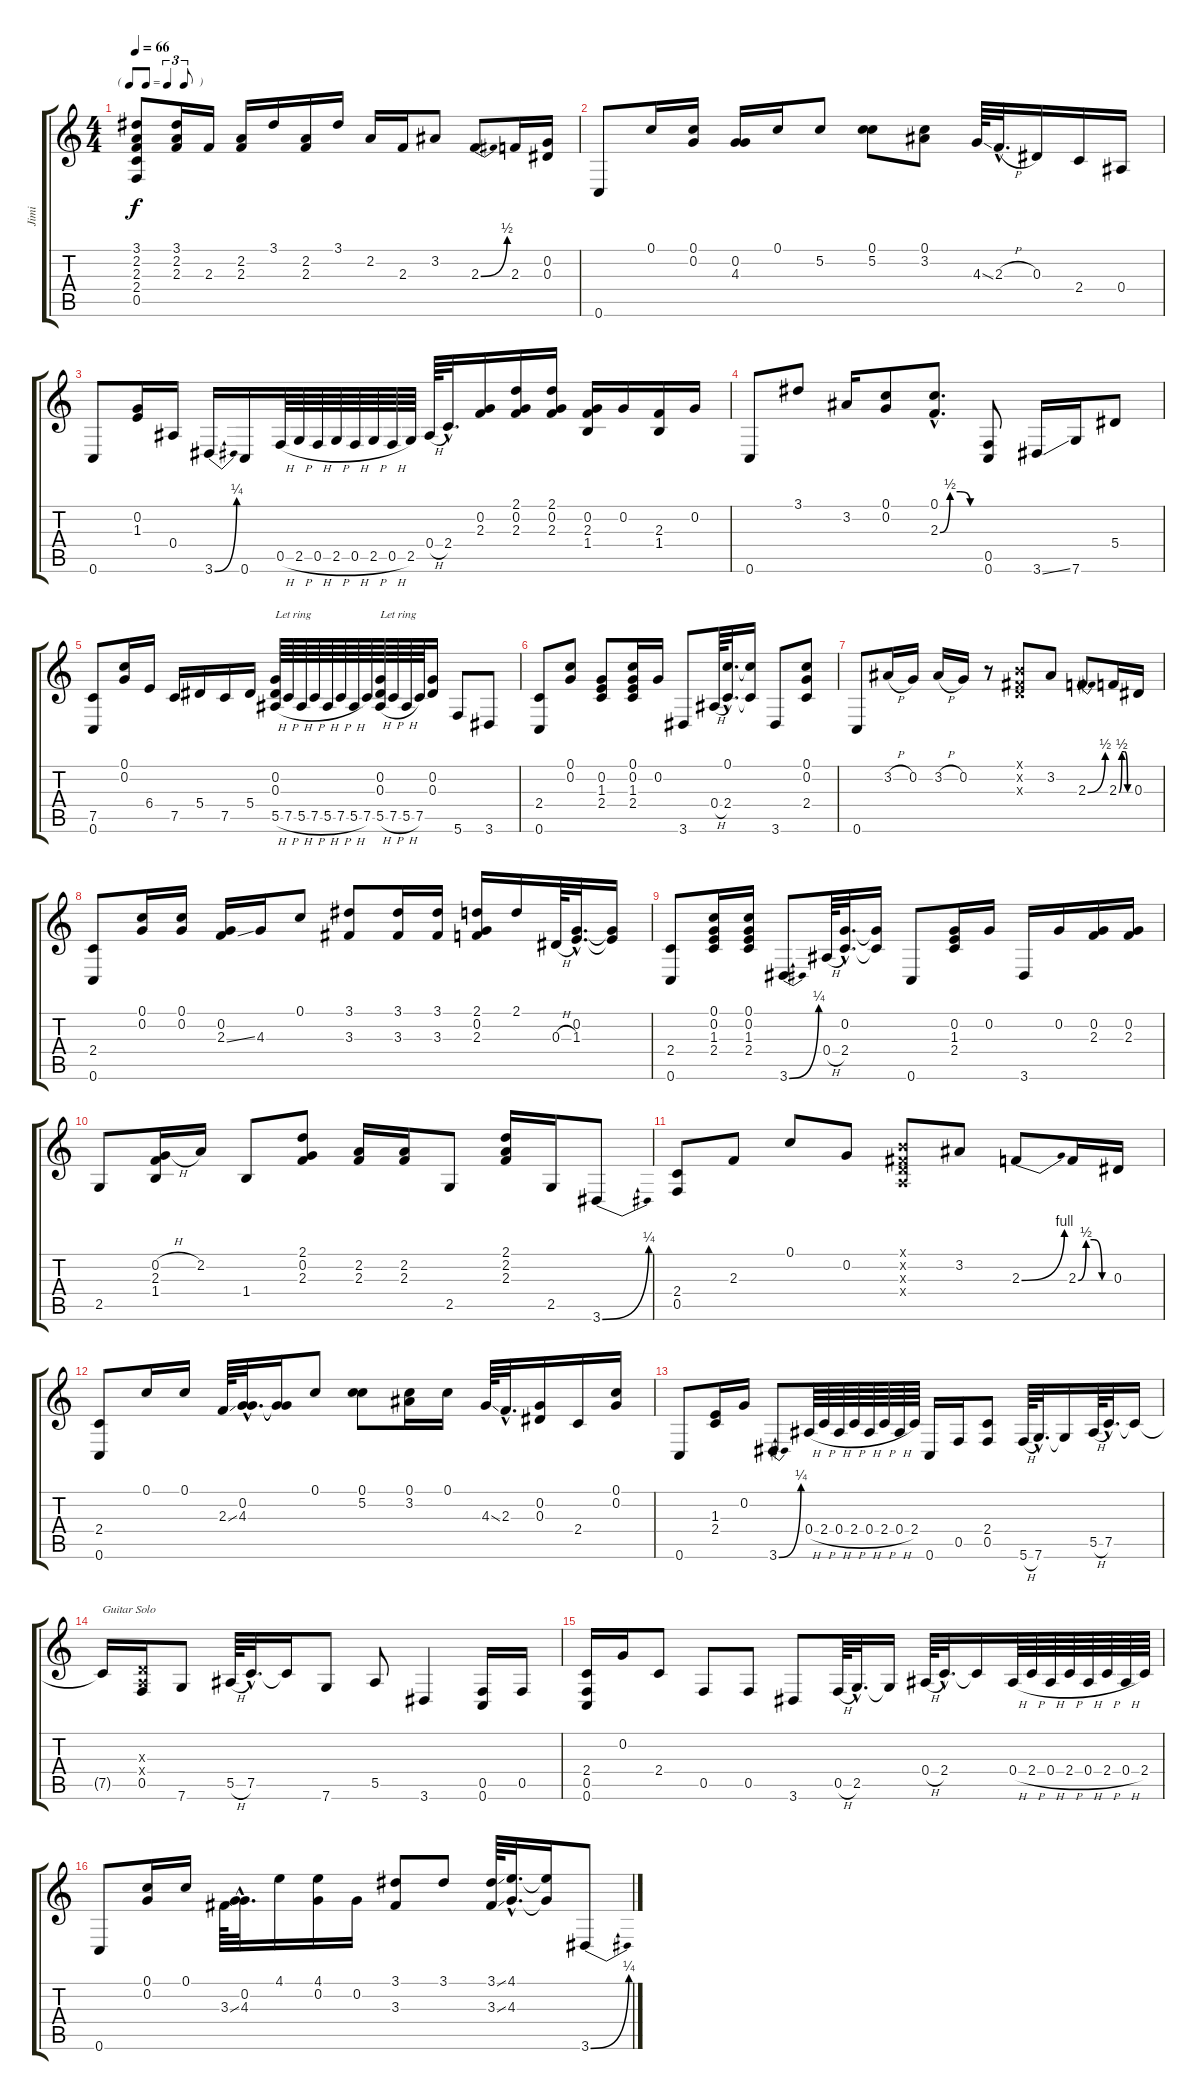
\track ("Jimi" "Jimi") {instrument acousticguitarsteel}
\staff {score tabs}
\tuning (C4 G3 Eb3 Bb2 F2 C2) {hide}
\ts (4 4)
\tf triplet8th
\tempo 66
\clef g2
\ks c
(3.1 2.2 2.3 2.4 0.5).8{dy f} (3.1 2.2 2.3).16 2.3.16 (2.2 2.3).16 3.1.16 (2.2 2.3).16 3.1.16 2.2.16 2.3.16 3.2.8 2.3{be (bend 0 0 60 2)}.8 2.3.16 (0.2 0.3).16 |
0.6.8 0.1.16 (0.1 0.2).16 (0.2 4.3).16 0.1.16 5.2.8 (0.1 5.2).8 (0.1 3.2).8 4.3{ss}.64 2.3{h hac}.32{d} 0.3.16 2.4.16 0.4.16 |
0.6.8 (0.2 1.3).16 0.4.16 3.6{be (bend 0 0 60 1)}.16 0.6.16 0.5{h}.64 2.5{h}.64 0.5{h}.64 2.5{h}.64 0.5{h}.64 2.5{h}.64 0.5{h}.64 2.5.64 0.4{h}.64 2.4{hac}.32{d} (0.2 2.3).16 (2.1 0.2 2.3).16 (2.1 0.2 2.3).16 (0.2 2.3 1.4).16 0.2.16 (2.3 1.4).16 0.2.16 |
0.6.8 3.1.8 3.2.16 (0.1 0.2).8 (0.1{hac} 2.3{be (custom 0 0 15 2 30 2 45 0 60 0) hac}).8{d} (0.5 0.6).8 3.6{ss}.16 7.6.16 5.4.8 |
(7.5 0.6).8 (0.1 0.2).16 6.4.16 7.5.16 5.4.16 7.5.16 5.4.16 (0.2 0.3 5.5{h}).64{txt "Let ring"} 7.5{h}.64 5.5{h}.64 7.5{h}.64 5.5{h}.64 7.5{h}.64 5.5{h}.64 7.5.64 (0.2 0.3 5.5{h}).64{txt "Let ring"} 7.5{h}.64 5.5{h}.64 7.5.64 (0.2 0.3).16 5.6.8 3.6.8 |
(2.4 0.6).8 (0.1 0.2).8 (0.2 1.3 2.4).8 (0.1 0.2 1.3 2.4).16 0.2.16 3.6.8 0.4{h}.64 (0.1{hac} 2.4{hac}).32{d} (0.1{t} 2.4{t}).16 3.6.8 (0.1 0.2 2.4).8 |
0.6.8 3.2{h}.16 0.2.16 3.2{h}.16 0.2.16 r.8 (-1.1{x} -1.2{x} -1.3{x}).8 3.2.8 2.3{be (bend 0 0 60 2)}.8 2.3{be (custom 0 0 15 2 30 2 45 0 60 0)}.16 0.3.16 |
(2.4 0.6).8 (0.1 0.2).16 (0.1 0.2).16 (0.2 2.3{ss}).16 4.3.16 0.1.8 (3.1 3.3).8 (3.1 3.3).16 (3.1 3.3).16 (2.1 0.2 2.3).16 2.1.16 0.3{h}.64 (0.2{hac} 1.3{hac}).32{d} (0.2{t} 1.3{t}).16 |
(2.4 0.6).8 (0.1 0.2 1.3 2.4).16 (0.1 0.2 1.3 2.4).16 3.6{be (bend 0 0 60 1)}.8 0.4{h}.64 (0.2{hac} 2.4{hac}).32{d} (0.2{t} 2.4{t}).16 0.6.8 (0.2 1.3 2.4).16 0.2.16 3.6.16 0.2.16 (0.2 2.3).16 (0.2 2.3).16 |
2.5.8 (0.2{h} 2.3 1.4).16 2.2.16 1.4.8 (2.1 0.2 2.3).8 (2.2 2.3).16 (2.2 2.3).16 2.5.8 (2.1 2.2 2.3).16 2.5.16 3.6{be (bend 0 0 60 1)}.8 |
(2.4 0.5).8 2.3.8 0.1.8 0.2.8 (-1.1{x} -1.2{x} -1.3{x} -1.4{x}).8 3.2.8 2.3{be (bend 0 0 60 4)}.8 2.3{be (custom 0 0 15 2 30 2 45 0 60 0)}.16 0.3.16 |
(2.4 0.6).8 0.1.16 0.1.16 2.3{ss}.64 (0.2{hac} 4.3{hac}).32{d} (0.2{t} 4.3{t}).16 0.1.8 (0.1 5.2).8 (0.1 3.2).16 0.1.16 4.3{ss}.64 2.3{hac}.32{d} (0.2 0.3).16 2.4.16 (0.1 0.2).16 |
0.6.8 (1.3 2.4).16 0.2.16 3.6{be (bend 0 0 60 1)}.8 0.4{h}.64 2.4{h}.64 0.4{h}.64 2.4{h}.64 0.4{h}.64 2.4{h}.64 0.4{h}.64 2.4.64 0.6.16 0.5.16 (2.4 0.5).8 5.6{h}.64 7.6{hac}.32{d} 7.6{t}.16 5.5{h}.64 7.5{hac}.32{d} 7.5{t}.16 |
7.5{t}.16{txt "Guitar Solo"} (-1.3{x} -1.4{x} 0.5).16 7.6.8 5.5{h}.64 7.5{hac}.32{d} 7.5{t}.16 7.6.8 5.5.8 3.6.4 (0.5 0.6).16 0.5.16 |
(2.4 0.5 0.6).16 0.2.16 2.4.8 0.5.8 0.5.8 3.6.8 0.5{h}.64 2.5{hac}.32{d} 2.5{t}.16 0.4{h}.64 2.4{hac}.32{d} 2.4{t}.16 0.4{h}.64 2.4{h}.64 0.4{h}.64 2.4{h}.64 0.4{h}.64 2.4{h}.64 0.4{h}.64 2.4.64 |
0.6.8 (0.1 0.2).16 0.1.16 3.3{ss}.64 (0.2{hac} 4.3{hac}).32{d} 4.1.16 (4.1 0.2).16 0.2.16 (3.1 3.3).8 3.1.8 (3.1{ss} 3.3{ss}).64 (4.1{hac} 4.3{hac}).32{d} (4.1{t} 4.3{t}).16 3.6{be (bend 0 0 60 1)}.8
